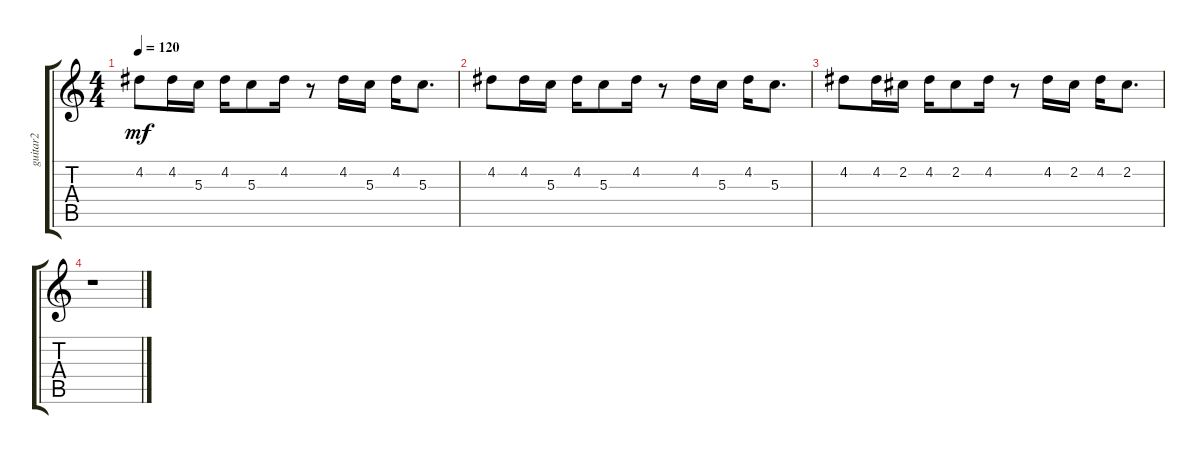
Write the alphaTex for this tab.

\track ("guitar2" "guitar2") {instrument acousticguitarnylon}
\staff {score tabs}
\tuning (E4 B3 G3 D3 A2 E2) {hide}
\ts (4 4)
\tempo 120
\clef g2
\ks c
4.2.8{dy mf} 4.2.16 5.3.16 4.2.16 5.3.8 4.2.16 r.8 4.2.16 5.3.16 4.2.16 5.3.8{d} |
4.2.8 4.2.16 5.3.16 4.2.16 5.3.8 4.2.16 r.8 4.2.16 5.3.16 4.2.16 5.3.8{d} |
4.2.8 4.2.16 2.2.16 4.2.16 2.2.8 4.2.16 r.8 4.2.16 2.2.16 4.2.16 2.2.8{d} |
r.1
